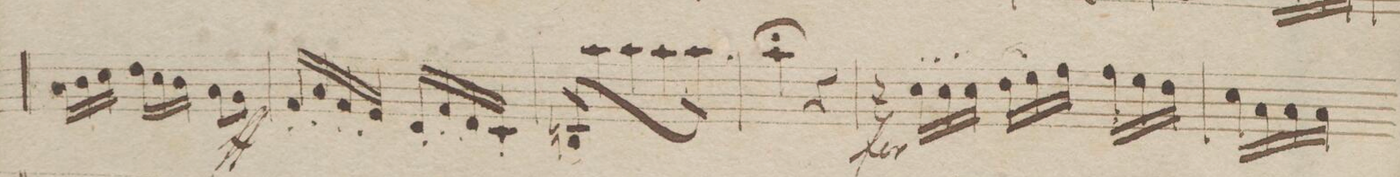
**kern	**dynam
*I"Violio 1mo	*
*clefG2	*
*k[b-]	*
*M2/4	*
24a\LL	.
24b-\	.
24cc\JJ	.
24dd\LL	.
24cc\	.
24b-\JJ	.
8a\L	.
8g\J	ff
=182	=182
16f/'LL	.
16a/'	.
16f/'	.
16e/'JJ	.
16d/'LL	.
16f/'	.
16d/'	.
16c/'JJ	.
=183	=183
16Bn/KL	.
8aa\	.
8aa\	.
8aa\	.
16aa\Jk	.
=184	=184
4aa\;	.
4r	.
=185	=185
16r	f
16cc\'LL	.
16cc\'	.
16cc\'JJ	.
24dd\LL	.
24ee\	.
24ff\JJ	.
24ff\LL	.
24ee\	.
24dd\JJ	.
=186	=186
16cc\LL	.
16a\	.
16a\	.
16a\JJ	.
*-	*-
